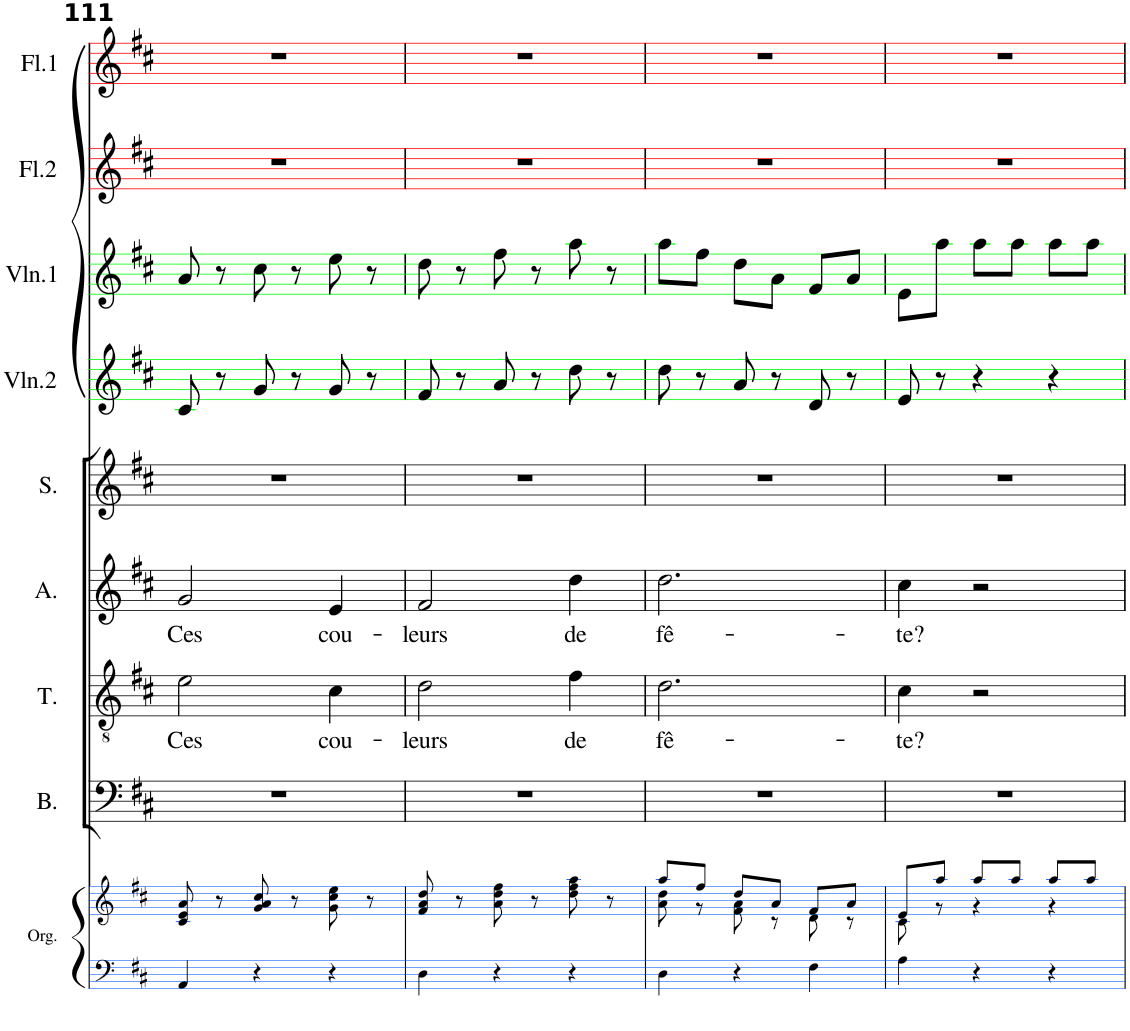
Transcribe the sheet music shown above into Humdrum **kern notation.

**kern	**kern	**kern	**kern	**text	**kern	**text	**kern	**kern	**kern	**kern	**kern
*part9	*part9	*part8	*part7	*part7	*part6	*part6	*part5	*part4	*part3	*part2	*part1
*staff10	*staff9	*staff8	*staff7	*staff7	*staff6	*staff6	*staff5	*staff4	*staff3	*staff2	*staff1
*I"Orgue	*	*I"Bass	*I"Ténor	*	*I"Alto	*	*I"Soprano	*I"Violon 2	*I"Violon 1	*I"Flûte 2	*I"Flûte 1
*I'Org.	*	*I'B.	*I'T.	*	*I'A.	*	*I'S.	*I'Vln.2	*I'Vln.1	*I'Fl.2	*I'Fl.1
!!LO:PB:g=z
*clefF4	*clefG2	*clefF4	*clefGv2	*	*clefG2	*	*clefG2	*clefG2	*clefG2	*clefG2	*clefG2
*k[f#c#]	*k[f#c#]	*k[f#c#]	*k[f#c#]	*	*k[f#c#]	*	*k[f#c#]	*k[f#c#]	*k[f#c#]	*k[f#c#]	*k[f#c#]
*M3/4	*M3/4	*M3/4	*M3/4	*	*M3/4	*	*M3/4	*M3/4	*M3/4	*M3/4	*M3/4
=111	=111	=111	=111	=111	=111	=111	=111	=111	=111	=111	=111
!	!	!	!	!LO:LY:b	!	!LO:LY:b	!	!	!	!	!
4AA/	8c#/ 8e/ 8a/	2.r	2e\	Ces	2g/	Ces	2.r	8c#/	8a/	2.r	2.r
.	8r	.	.	.	.	.	.	8r	8r	.	.
4r	8g/ 8a/ 8cc#/	.	.	.	.	.	.	8g/	8cc#\	.	.
.	8r	.	.	.	.	.	.	8r	8r	.	.
!	!	!	!	!LO:LY:b	!	!LO:LY:b	!	!	!	!	!
4r	8g\ 8cc#\ 8ee\	.	4c#\	cou-	4e/	cou-	.	8g/	8ee\	.	.
.	8r	.	.	.	.	.	.	8r	8r	.	.
=112	=112	=112	=112	=112	=112	=112	=112	=112	=112	=112	=112
!	!	!	!	!LO:LY:b	!	!LO:LY:b	!	!	!	!	!
4D\	8f#/ 8a/ 8dd/	2.r	2d\	-leurs	2f#/	-leurs	2.r	8f#/	8dd\	2.r	2.r
.	8r	.	.	.	.	.	.	8r	8r	.	.
4r	8a\ 8dd\ 8ff#\	.	.	.	.	.	.	8a/	8ff#\	.	.
.	8r	.	.	.	.	.	.	8r	8r	.	.
!	!	!	!	!LO:LY:b	!	!LO:LY:b	!	!	!	!	!
4r	8dd\ 8ff#\ 8aa\	.	4f#\	de	4dd\	de	.	8dd\	8aa\	.	.
.	8r	.	.	.	.	.	.	8r	8r	.	.
=113	=113	=113	=113	=113	=113	=113	=113	=113	=113	=113	=113
*	*^	*	*	*	*	*	*	*	*	*	*
!	!	!	!	!	!LO:LY:b	!	!LO:LY:b	!	!	!	!	!
4D\	8aa/L	8a\ 8dd\	2.r	2.d\	fê-	2.dd\	fê-	2.r	8dd\	8aa\L	2.r	2.r
.	8ff#/J	8r	.	.	.	.	.	.	8r	8ff#\J	.	.
4r	8dd/L	8f#\ 8a\	.	.	.	.	.	.	8a/	8dd\L	.	.
.	8a/J	8r	.	.	.	.	.	.	8r	8a\J	.	.
4F#\	8f#/L	8d\	.	.	.	.	.	.	8d/	8f#/L	.	.
.	8a/J	8r	.	.	.	.	.	.	8r	8a/J	.	.
=114	=114	=114	=114	=114	=114	=114	=114	=114	=114	=114	=114	=114
!	!	!	!	!	!LO:LY:b	!	!LO:LY:b	!	!	!	!	!
4A\	8e/L	8c#\	2.r	4c#\	-te?	4cc#\	-te?	2.r	8e/	8e\L	2.r	2.r
.	8aa/J	8r	.	.	.	.	.	.	8r	8aa\J	.	.
4r	8aa/L	4r	.	2r	.	2r	.	.	4r	8aa\L	.	.
.	8aa/J	.	.	.	.	.	.	.	.	8aa\J	.	.
4r	8aa/L	4r	.	.	.	.	.	.	4r	8aa\L	.	.
.	8aa/J	.	.	.	.	.	.	.	.	8aa\J	.	.
*	*v	*v	*	*	*	*	*	*	*	*	*	*
=	=	=	=	=	=	=	=	=	=	=	=
*-	*-	*-	*-	*-	*-	*-	*-	*-	*-	*-	*-
